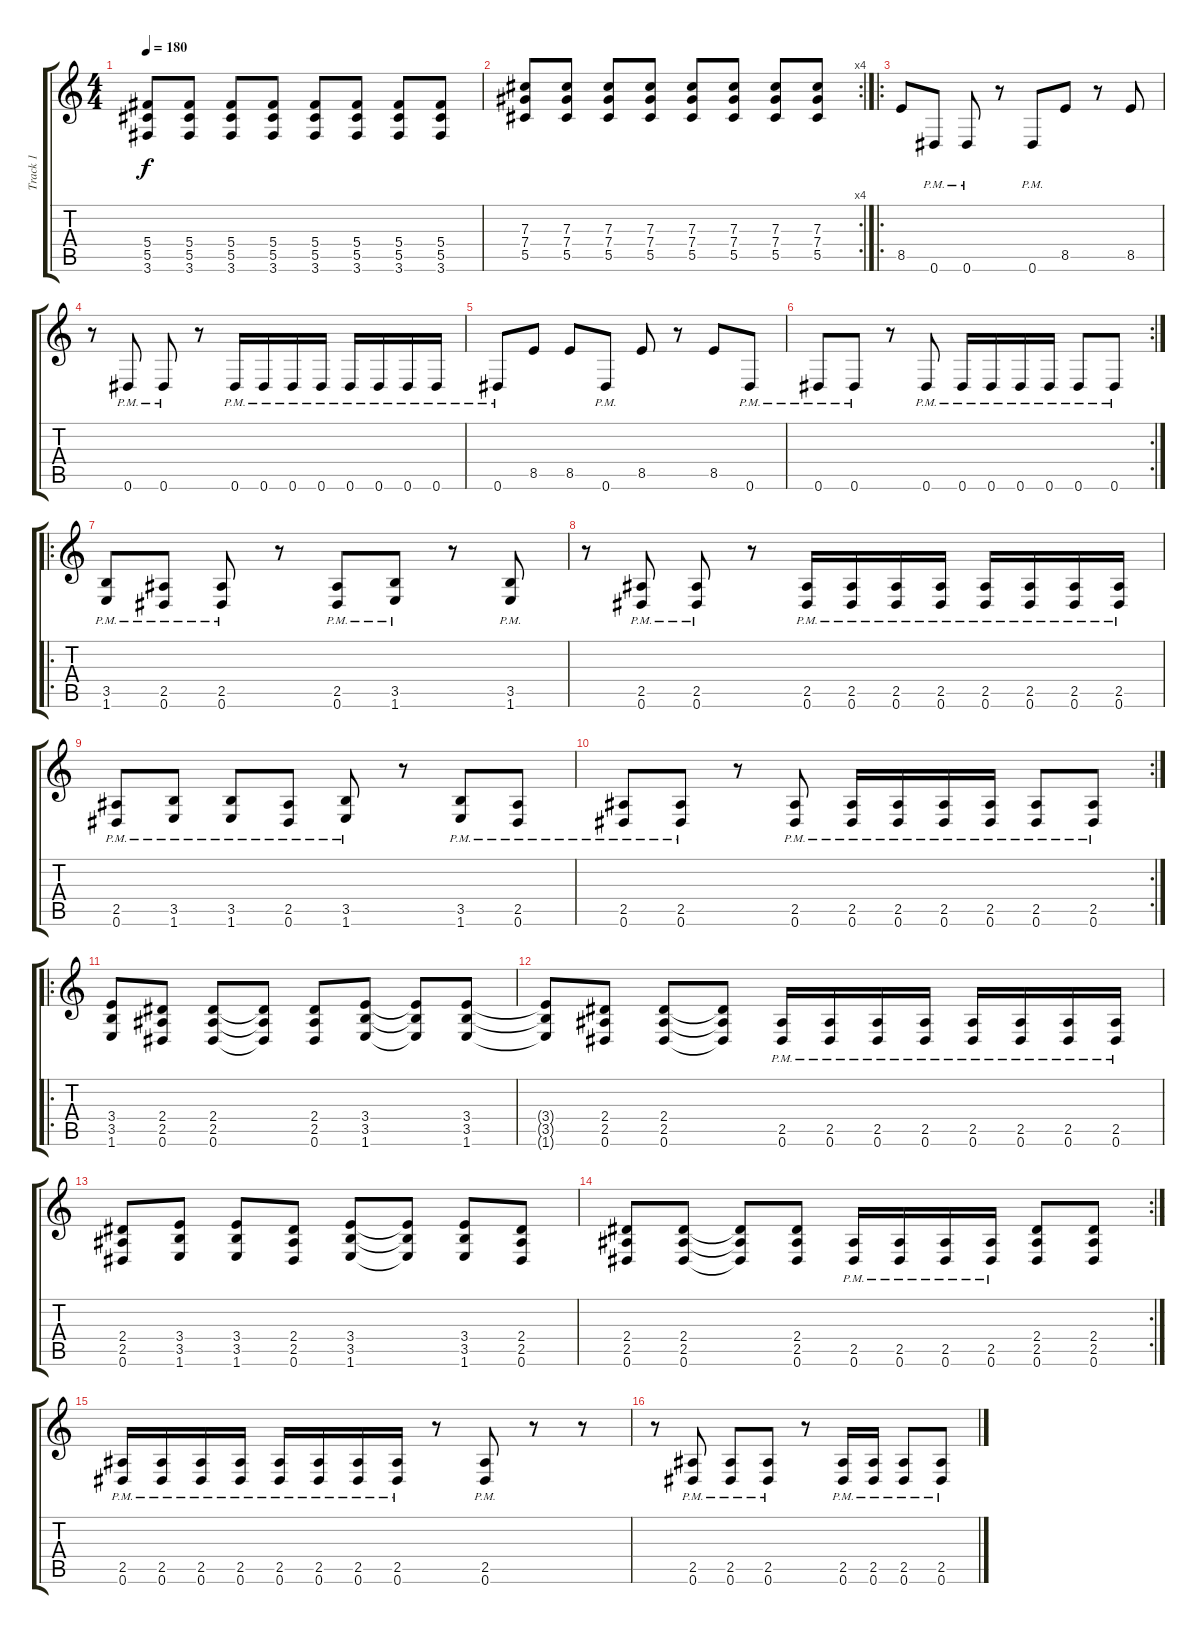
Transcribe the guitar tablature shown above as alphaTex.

\track ("Track 1" "Track 1") {instrument distortionguitar}
\staff {score tabs}
\tuning (Eb4 Bb3 Gb3 Db3 Ab2 Eb2) {hide}
\ts (4 4)
\tempo 180
\clef g2
\ks c
(5.4 5.5 3.6).8{dy f} (5.4 5.5 3.6).8 (5.4 5.5 3.6).8 (5.4 5.5 3.6).8 (5.4 5.5 3.6).8 (5.4 5.5 3.6).8 (5.4 5.5 3.6).8 (5.4 5.5 3.6).8 |
\rc 4
(7.3 7.4 5.5).8 (7.3 7.4 5.5).8 (7.3 7.4 5.5).8 (7.3 7.4 5.5).8 (7.3 7.4 5.5).8 (7.3 7.4 5.5).8 (7.3 7.4 5.5).8 (7.3 7.4 5.5).8 |
\ro
8.5.8 0.6{pm}.8 0.6{pm}.8 r.8 0.6{pm}.8 8.5.8 r.8 8.5.8 |
r.8 0.6{pm}.8 0.6{pm}.8 r.8 0.6{pm}.16 0.6{pm}.16 0.6{pm}.16 0.6{pm}.16 0.6{pm}.16 0.6{pm}.16 0.6{pm}.16 0.6{pm}.16 |
0.6{pm}.8 8.5.8 8.5.8 0.6{pm}.8 8.5.8 r.8 8.5.8 0.6{pm}.8 |
\rc 2
0.6{pm}.8 0.6{pm}.8 r.8 0.6{pm}.8 0.6{pm}.16 0.6{pm}.16 0.6{pm}.16 0.6{pm}.16 0.6{pm}.8 0.6{pm}.8 |
\ro
(3.5{pm} 1.6{pm}).8 (2.5{pm} 0.6{pm}).8 (2.5{pm} 0.6{pm}).8 r.8 (2.5{pm} 0.6{pm}).8 (3.5{pm} 1.6{pm}).8 r.8 (3.5{pm} 1.6{pm}).8 |
r.8 (2.5{pm} 0.6{pm}).8 (2.5{pm} 0.6{pm}).8 r.8 (2.5{pm} 0.6{pm}).16 (2.5{pm} 0.6{pm}).16 (2.5{pm} 0.6{pm}).16 (2.5{pm} 0.6{pm}).16 (2.5{pm} 0.6{pm}).16 (2.5{pm} 0.6{pm}).16 (2.5{pm} 0.6{pm}).16 (2.5{pm} 0.6{pm}).16 |
(2.5{pm} 0.6{pm}).8 (3.5{pm} 1.6{pm}).8 (3.5{pm} 1.6{pm}).8 (2.5{pm} 0.6{pm}).8 (3.5{pm} 1.6{pm}).8 r.8 (3.5{pm} 1.6{pm}).8 (2.5{pm} 0.6{pm}).8 |
\rc 2
(2.5{pm} 0.6{pm}).8 (2.5{pm} 0.6{pm}).8 r.8 (2.5{pm} 0.6{pm}).8 (2.5{pm} 0.6{pm}).16 (2.5{pm} 0.6{pm}).16 (2.5{pm} 0.6{pm}).16 (2.5{pm} 0.6{pm}).16 (2.5{pm} 0.6{pm}).8 (2.5{pm} 0.6{pm}).8 |
\ro
(3.4 3.5 1.6).8 (2.4 2.5 0.6).8 (2.4 2.5 0.6).8 (2.4{t} 2.5{t} 0.6{t}).8 (2.4 2.5 0.6).8 (3.4 3.5 1.6).8 (3.4{t} 3.5{t} 1.6{t}).8 (3.4 3.5 1.6).8 |
(3.4{t} 3.5{t} 1.6{t}).8 (2.4 2.5 0.6).8 (2.4 2.5 0.6).8 (2.4{t} 2.5{t} 0.6{t}).8 (2.5{pm} 0.6{pm}).16 (2.5{pm} 0.6{pm}).16 (2.5{pm} 0.6{pm}).16 (2.5{pm} 0.6{pm}).16 (2.5{pm} 0.6{pm}).16 (2.5{pm} 0.6{pm}).16 (2.5{pm} 0.6{pm}).16 (2.5{pm} 0.6{pm}).16 |
(2.4 2.5 0.6).8 (3.4 3.5 1.6).8 (3.4 3.5 1.6).8 (2.4 2.5 0.6).8 (3.4 3.5 1.6).8 (3.4{t} 3.5{t} 1.6{t}).8 (3.4 3.5 1.6).8 (2.4 2.5 0.6).8 |
\rc 2
(2.4 2.5 0.6).8 (2.4 2.5 0.6).8 (2.4{t} 2.5{t} 0.6{t}).8 (2.4 2.5 0.6).8 (2.5{pm} 0.6{pm}).16 (2.5{pm} 0.6{pm}).16 (2.5{pm} 0.6{pm}).16 (2.5{pm} 0.6{pm}).16 (2.4 2.5 0.6).8 (2.4 2.5 0.6).8 |
(2.5{pm} 0.6{pm}).16 (2.5{pm} 0.6{pm}).16 (2.5{pm} 0.6{pm}).16 (2.5{pm} 0.6{pm}).16 (2.5{pm} 0.6{pm}).16 (2.5{pm} 0.6{pm}).16 (2.5{pm} 0.6{pm}).16 (2.5{pm} 0.6{pm}).16 r.8 (2.5{pm} 0.6{pm}).8 r.8 r.8 |
r.8 (2.5{pm} 0.6{pm}).8 (2.5{pm} 0.6{pm}).8 (2.5{pm} 0.6{pm}).8 r.8 (2.5{pm} 0.6{pm}).16 (2.5{pm} 0.6{pm}).16 (2.5{pm} 0.6{pm}).8 (2.5{pm} 0.6{pm}).8
